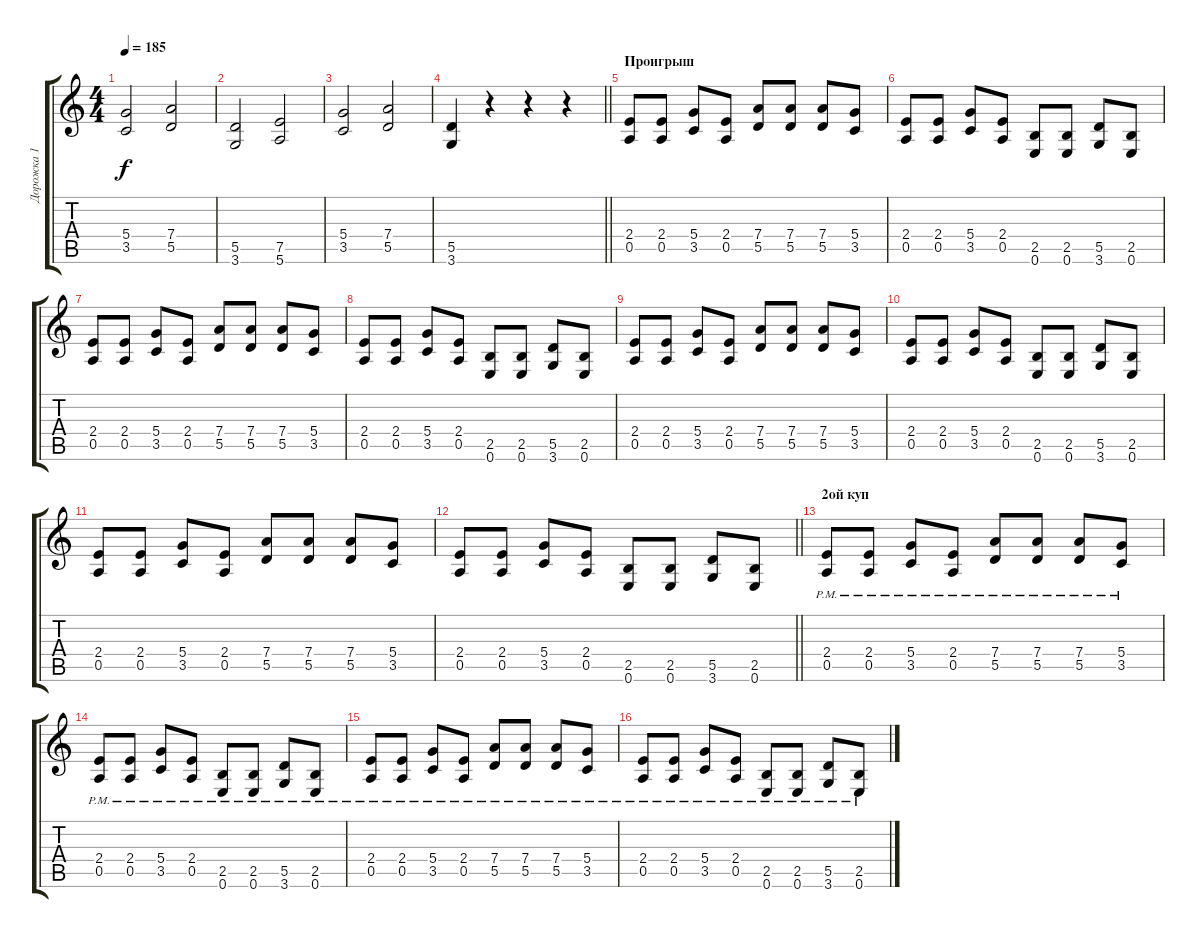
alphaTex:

\track ("Дорожка 1" "Дорожка 1") {instrument distortionguitar}
\staff {score tabs}
\tuning (E4 B3 G3 D3 A2 E2) {hide}
\ts (4 4)
\tempo 185
\clef g2
\ks c
(5.4 3.5).2{dy f} (7.4 5.5).2 |
(5.5 3.6).2 (7.5 5.6).2 |
(5.4 3.5).2 (7.4 5.5).2 |
\barLineRight lightlight
(5.5 3.6).4 r.4 r.4 r.4 |
\section ("" "Проигрыш")
(2.4 0.5).8 (2.4 0.5).8 (5.4 3.5).8 (2.4 0.5).8 (7.4 5.5).8 (7.4 5.5).8 (7.4 5.5).8 (5.4 3.5).8 |
(2.4 0.5).8 (2.4 0.5).8 (5.4 3.5).8 (2.4 0.5).8 (2.5 0.6).8 (2.5 0.6).8 (5.5 3.6).8 (2.5 0.6).8 |
(2.4 0.5).8 (2.4 0.5).8 (5.4 3.5).8 (2.4 0.5).8 (7.4 5.5).8 (7.4 5.5).8 (7.4 5.5).8 (5.4 3.5).8 |
(2.4 0.5).8 (2.4 0.5).8 (5.4 3.5).8 (2.4 0.5).8 (2.5 0.6).8 (2.5 0.6).8 (5.5 3.6).8 (2.5 0.6).8 |
(2.4 0.5).8 (2.4 0.5).8 (5.4 3.5).8 (2.4 0.5).8 (7.4 5.5).8 (7.4 5.5).8 (7.4 5.5).8 (5.4 3.5).8 |
(2.4 0.5).8 (2.4 0.5).8 (5.4 3.5).8 (2.4 0.5).8 (2.5 0.6).8 (2.5 0.6).8 (5.5 3.6).8 (2.5 0.6).8 |
(2.4 0.5).8 (2.4 0.5).8 (5.4 3.5).8 (2.4 0.5).8 (7.4 5.5).8 (7.4 5.5).8 (7.4 5.5).8 (5.4 3.5).8 |
\barLineRight lightlight
(2.4 0.5).8 (2.4 0.5).8 (5.4 3.5).8 (2.4 0.5).8 (2.5 0.6).8 (2.5 0.6).8 (5.5 3.6).8 (2.5 0.6).8 |
\section ("" "2ой куп")
(2.4{pm} 0.5{pm}).8 (2.4{pm} 0.5{pm}).8 (5.4{pm} 3.5{pm}).8 (2.4{pm} 0.5{pm}).8 (7.4{pm} 5.5{pm}).8 (7.4{pm} 5.5{pm}).8 (7.4{pm} 5.5{pm}).8 (5.4{pm} 3.5{pm}).8 |
(2.4{pm} 0.5{pm}).8 (2.4{pm} 0.5{pm}).8 (5.4{pm} 3.5{pm}).8 (2.4{pm} 0.5{pm}).8 (2.5{pm} 0.6{pm}).8 (2.5{pm} 0.6{pm}).8 (5.5{pm} 3.6{pm}).8 (2.5{pm} 0.6{pm}).8 |
(2.4{pm} 0.5{pm}).8 (2.4{pm} 0.5{pm}).8 (5.4{pm} 3.5{pm}).8 (2.4{pm} 0.5{pm}).8 (7.4{pm} 5.5{pm}).8 (7.4{pm} 5.5{pm}).8 (7.4{pm} 5.5{pm}).8 (5.4{pm} 3.5{pm}).8 |
(2.4{pm} 0.5{pm}).8 (2.4{pm} 0.5{pm}).8 (5.4{pm} 3.5{pm}).8 (2.4{pm} 0.5{pm}).8 (2.5{pm} 0.6{pm}).8 (2.5{pm} 0.6{pm}).8 (5.5{pm} 3.6{pm}).8 (2.5{pm} 0.6{pm}).8
